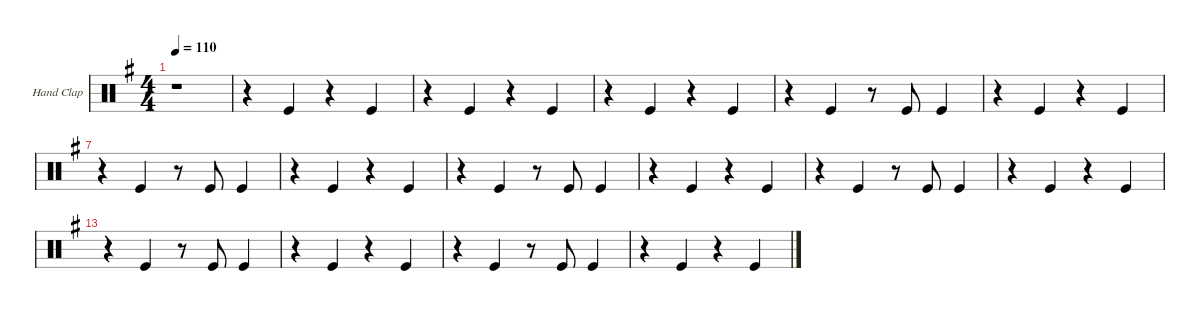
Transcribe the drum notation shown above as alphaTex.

\defaultSystemsLayout 4
\hideDynamics
\bracketExtendMode groupsimilarinstruments
\useSystemSignSeparator
\multiBarRest
\multiTrackTrackNamePolicy allsystems
\firstSystemTrackNameMode fullname
\firstSystemTrackNameOrientation horizontal
\otherSystemsTrackNameOrientation horizontal
\defaultBarNumberDisplay FirstOfSystem
\track ("Hand Clap" "Clap") {multiBarRest instrument percussion}
\staff {score}
\articulation defaults
\ts (4 4)
\tempo 110
\clef neutral
\ks g
r.1{dy f} |
r.4 "Kick (hit)".4 r.4 "Kick (hit)".4 |
r.4 "Kick (hit)".4 r.4 "Kick (hit)".4 |
r.4 "Kick (hit)".4 r.4 "Kick (hit)".4 |
r.4 "Kick (hit)".4 r.8 "Kick (hit)".8 "Kick (hit)".4 |
r.4 "Kick (hit)".4 r.4 "Kick (hit)".4 |
r.4 "Kick (hit)".4 r.8 "Kick (hit)".8 "Kick (hit)".4 |
r.4 "Kick (hit)".4 r.4 "Kick (hit)".4 |
r.4 "Kick (hit)".4 r.8 "Kick (hit)".8 "Kick (hit)".4 |
r.4 "Kick (hit)".4 r.4 "Kick (hit)".4 |
r.4 "Kick (hit)".4 r.8 "Kick (hit)".8 "Kick (hit)".4 |
r.4 "Kick (hit)".4 r.4 "Kick (hit)".4 |
r.4 "Kick (hit)".4 r.8 "Kick (hit)".8 "Kick (hit)".4 |
r.4 "Kick (hit)".4 r.4 "Kick (hit)".4 |
r.4 "Kick (hit)".4 r.8 "Kick (hit)".8 "Kick (hit)".4 |
r.4 "Kick (hit)".4 r.4 "Kick (hit)".4
